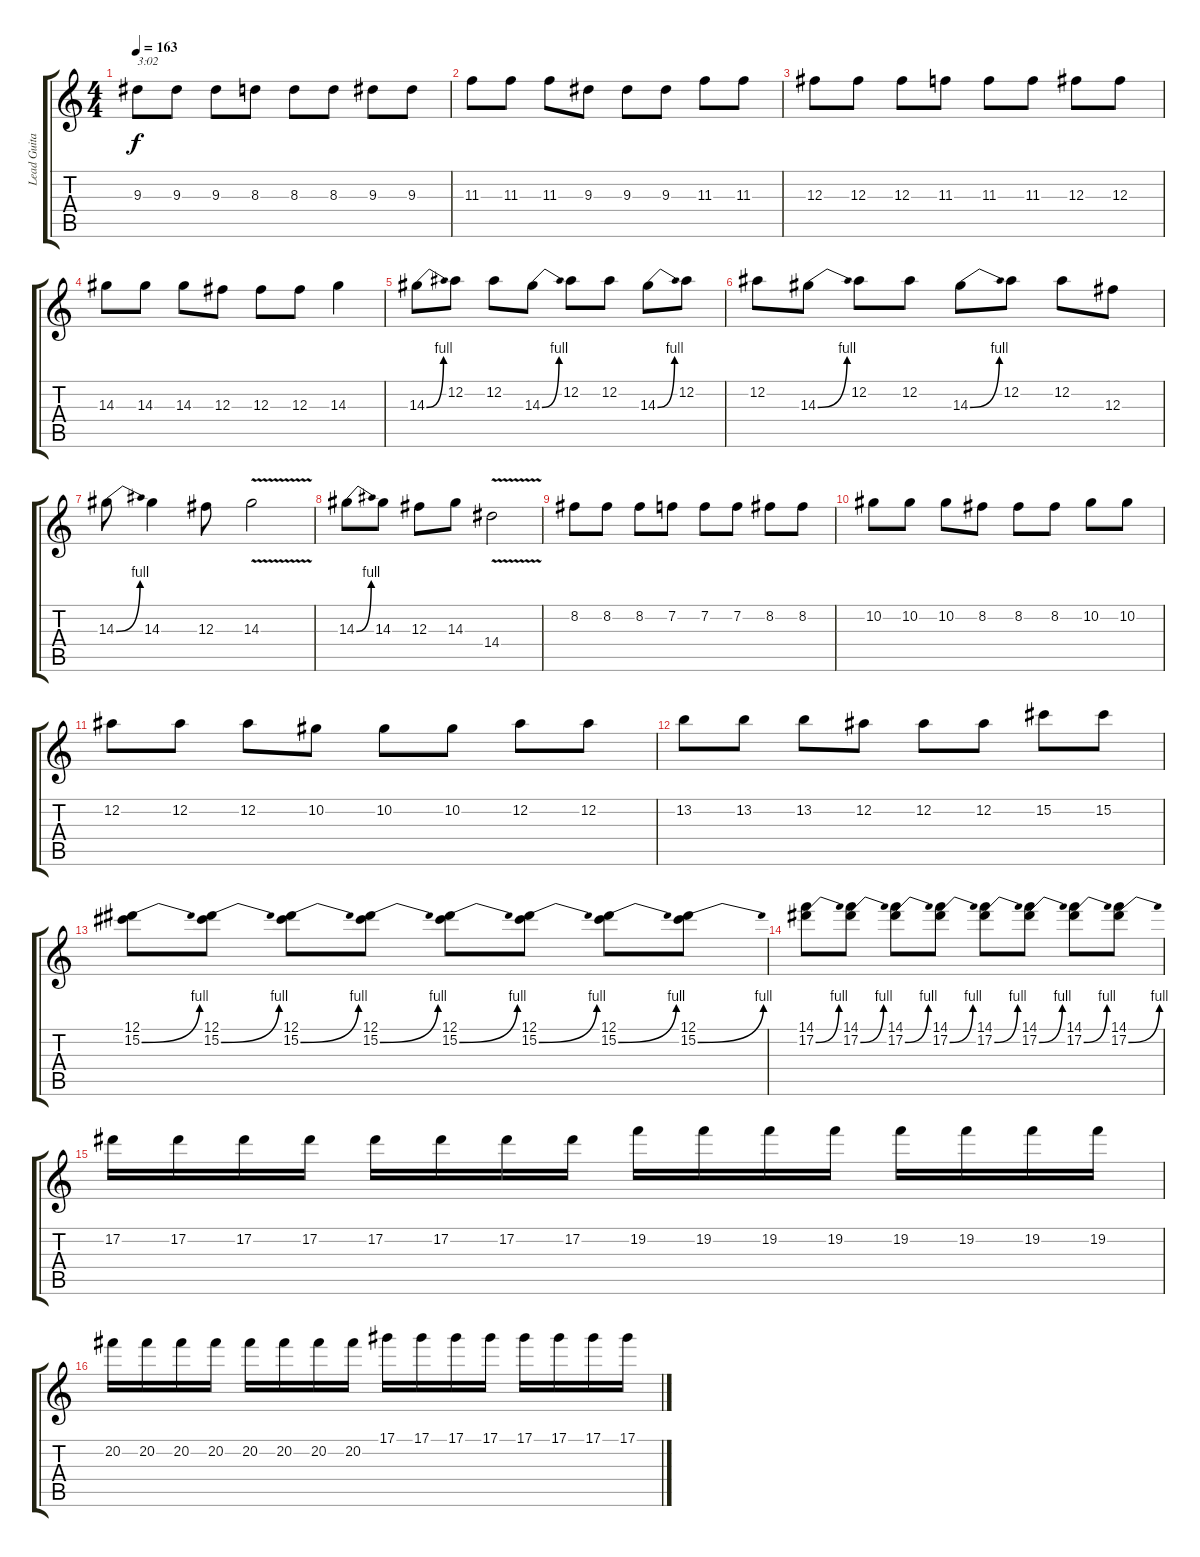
\track ("Lead Guitar" "Lead Guita") {instrument distortionguitar}
\staff {score tabs}
\tuning (Eb4 Bb3 Gb3 Db3 Ab2 Eb2) {hide}
\ts (4 4)
\tempo 163
\clef g2
\ks c
9.3.8{txt "3:02" dy f} 9.3.8 9.3.8 8.3.8 8.3.8 8.3.8 9.3.8 9.3.8 |
11.3.8 11.3.8 11.3.8 9.3.8 9.3.8 9.3.8 11.3.8 11.3.8 |
12.3.8 12.3.8 12.3.8 11.3.8 11.3.8 11.3.8 12.3.8 12.3.8 |
14.3.8 14.3.8 14.3.8 12.3.8 12.3.8 12.3.8 14.3.4 |
14.3{be (bend 0 0 60 4)}.8 12.2.8 12.2.8 14.3{be (bend 0 0 60 4)}.8 12.2.8 12.2.8 14.3{be (bend 0 0 60 4)}.8 12.2.8 |
12.2.8 14.3{be (bend 0 0 60 4)}.8 12.2.8 12.2.8 14.3{be (bend 0 0 60 4)}.8 12.2.8 12.2.8 12.3.8 |
14.3{be (bend 0 0 60 4)}.8 14.3.4 12.3.8 14.3{v}.2 |
14.3{be (bend 0 0 60 4)}.8 14.3.8 12.3.8 14.3.8 14.4{v}.2 |
8.2.8 8.2.8 8.2.8 7.2.8 7.2.8 7.2.8 8.2.8 8.2.8 |
10.2.8 10.2.8 10.2.8 8.2.8 8.2.8 8.2.8 10.2.8 10.2.8 |
12.2.8 12.2.8 12.2.8 10.2.8 10.2.8 10.2.8 12.2.8 12.2.8 |
13.2.8 13.2.8 13.2.8 12.2.8 12.2.8 12.2.8 15.2.8 15.2.8 |
(12.1 15.2{be (bend 0 0 60 4)}).8 (12.1 15.2{be (bend 0 0 60 4)}).8 (12.1 15.2{be (bend 0 0 60 4)}).8 (12.1 15.2{be (bend 0 0 60 4)}).8 (12.1 15.2{be (bend 0 0 60 4)}).8 (12.1 15.2{be (bend 0 0 60 4)}).8 (12.1 15.2{be (bend 0 0 60 4)}).8 (12.1 15.2{be (bend 0 0 60 4)}).8 |
(14.1 17.2{be (bend 0 0 60 4)}).8 (14.1 17.2{be (bend 0 0 60 4)}).8 (14.1 17.2{be (bend 0 0 60 4)}).8 (14.1 17.2{be (bend 0 0 60 4)}).8 (14.1 17.2{be (bend 0 0 60 4)}).8 (14.1 17.2{be (bend 0 0 60 4)}).8 (14.1 17.2{be (bend 0 0 60 4)}).8 (14.1 17.2{be (bend 0 0 60 4)}).8 |
17.2.16 17.2.16 17.2.16 17.2.16 17.2.16 17.2.16 17.2.16 17.2.16 19.2.16 19.2.16 19.2.16 19.2.16 19.2.16 19.2.16 19.2.16 19.2.16 |
20.2.16 20.2.16 20.2.16 20.2.16 20.2.16 20.2.16 20.2.16 20.2.16 17.1.16 17.1.16 17.1.16 17.1.16 17.1.16 17.1.16 17.1.16 17.1.16
